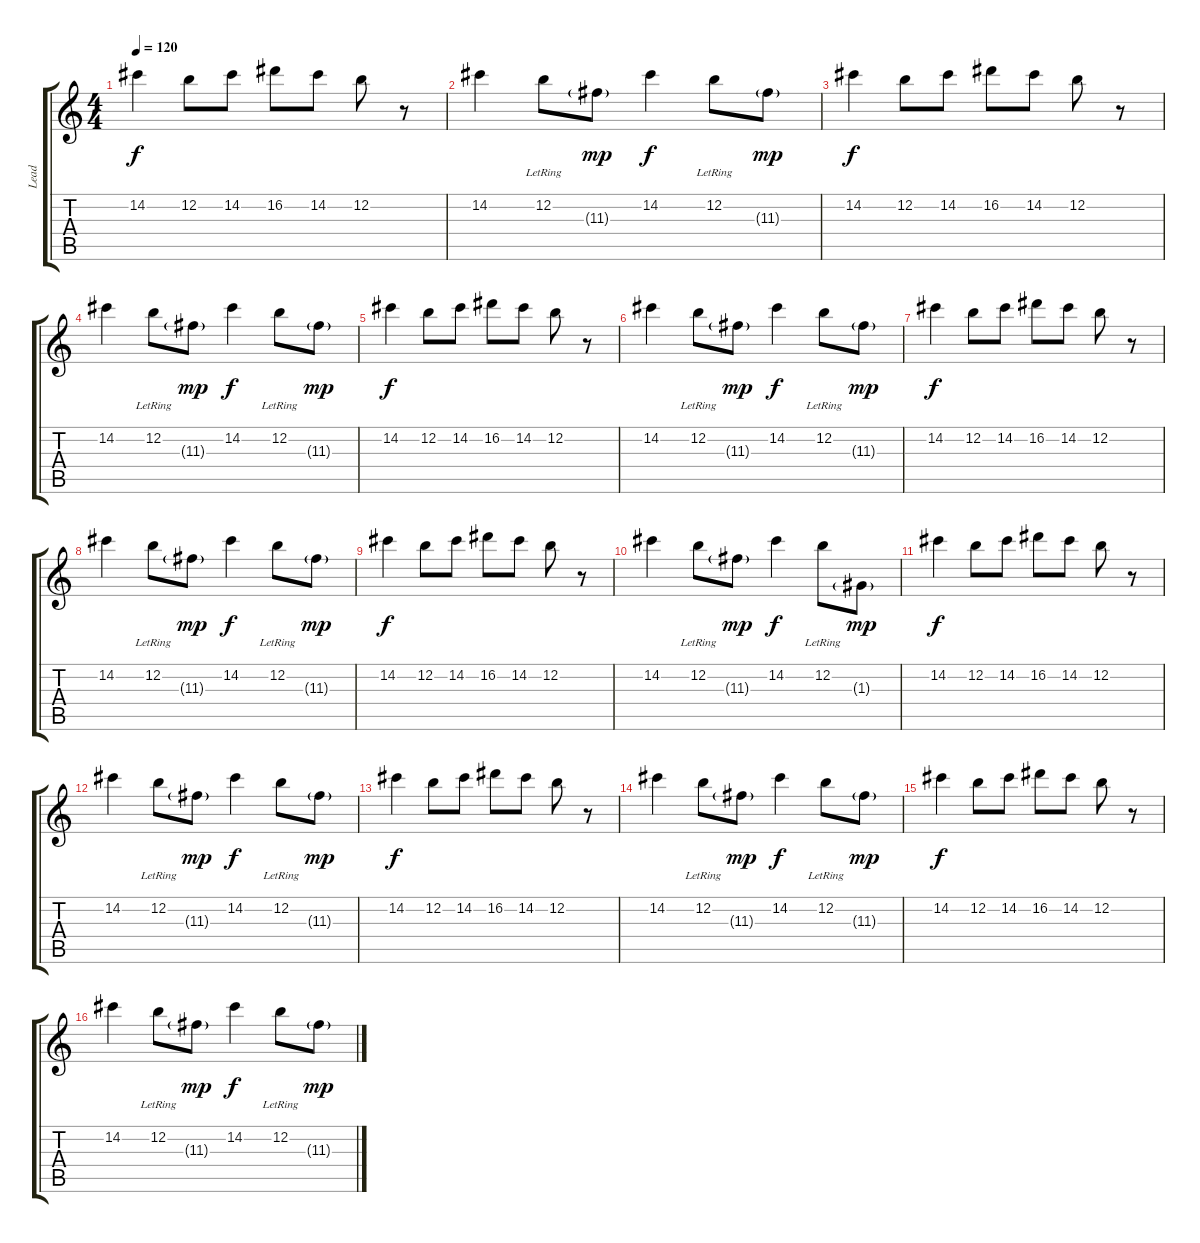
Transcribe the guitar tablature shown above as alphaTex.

\track ("Lead" "Lead") {instrument distortionguitar}
\staff {score tabs}
\tuning (E4 B3 G3 D3 A2 E2) {hide}
\ts (4 4)
\tempo 120
\clef g2
\ks c
14.2.4{dy f} 12.2.8 14.2.8 16.2.8 14.2.8 12.2.8 r.8 |
14.2.4 12.2{lr}.8 11.3{g}.8{dy mp} 14.2.4{dy f} 12.2{lr}.8 11.3{g}.8{dy mp} |
14.2.4{dy f} 12.2.8 14.2.8 16.2.8 14.2.8 12.2.8 r.8 |
14.2.4 12.2{lr}.8 11.3{g}.8{dy mp} 14.2.4{dy f} 12.2{lr}.8 11.3{g}.8{dy mp} |
14.2.4{dy f} 12.2.8 14.2.8 16.2.8 14.2.8 12.2.8 r.8 |
14.2.4 12.2{lr}.8 11.3{g}.8{dy mp} 14.2.4{dy f} 12.2{lr}.8 11.3{g}.8{dy mp} |
14.2.4{dy f} 12.2.8 14.2.8 16.2.8 14.2.8 12.2.8 r.8 |
14.2.4 12.2{lr}.8 11.3{g}.8{dy mp} 14.2.4{dy f} 12.2{lr}.8 11.3{g}.8{dy mp} |
14.2.4{dy f} 12.2.8 14.2.8 16.2.8 14.2.8 12.2.8 r.8 |
14.2.4 12.2{lr}.8 11.3{g}.8{dy mp} 14.2.4{dy f} 12.2{lr}.8 1.3{g}.8{dy mp} |
14.2.4{dy f} 12.2.8 14.2.8 16.2.8 14.2.8 12.2.8 r.8 |
14.2.4 12.2{lr}.8 11.3{g}.8{dy mp} 14.2.4{dy f} 12.2{lr}.8 11.3{g}.8{dy mp} |
14.2.4{dy f} 12.2.8 14.2.8 16.2.8 14.2.8 12.2.8 r.8 |
14.2.4 12.2{lr}.8 11.3{g}.8{dy mp} 14.2.4{dy f} 12.2{lr}.8 11.3{g}.8{dy mp} |
14.2.4{dy f} 12.2.8 14.2.8 16.2.8 14.2.8 12.2.8 r.8 |
14.2.4 12.2{lr}.8 11.3{g}.8{dy mp} 14.2.4{dy f} 12.2{lr}.8 11.3{g}.8{dy mp}
